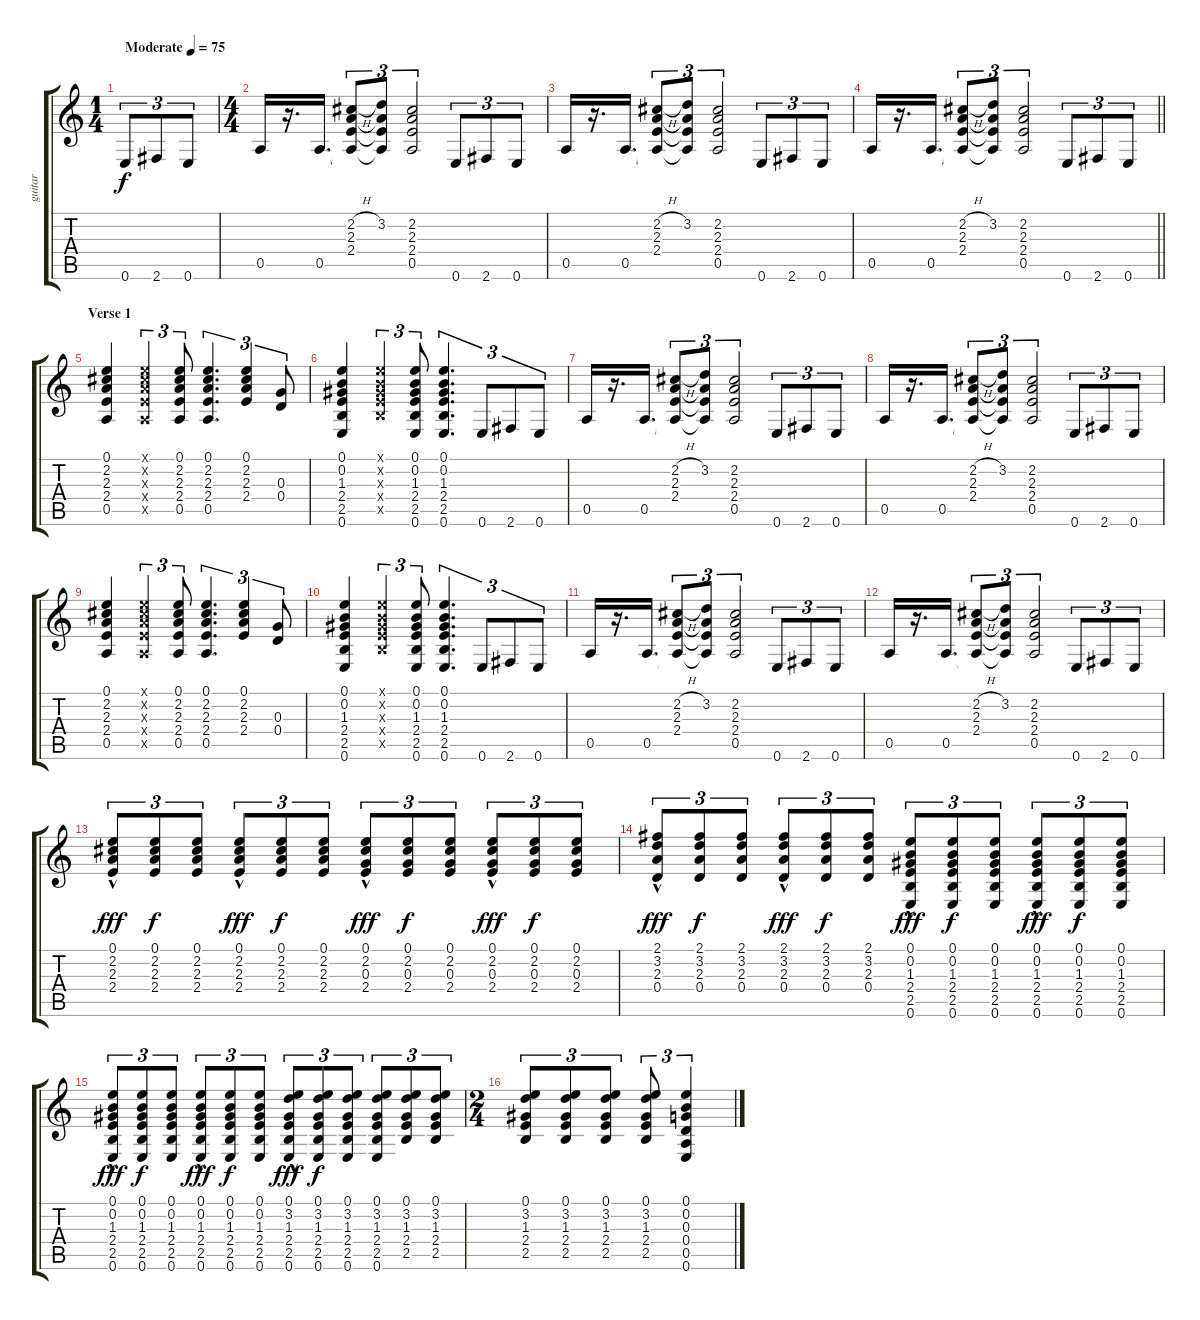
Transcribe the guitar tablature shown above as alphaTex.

\track ("guitar" "guitar") {instrument acousticguitarsteel}
\staff {score tabs}
\tuning (E4 B3 G3 D3 A2 E2) {hide}
\ts (1 4)
\tempo (75 "Moderate")
\clef g2
\ks c
0.6.8{tu (3 2) dy f instrument acousticguitarsteel} 2.6.8{tu (3 2)} 0.6.8{tu (3 2)} |
\ts (4 4)
0.5.16 r.16{d} 0.5.16{d} (2.2{h} 2.3 2.4 0.5{t}).8{tu (3 2)} (3.2 2.3{t} 2.4{t} 0.5{t}).8{tu (3 2)} (2.2 2.3 2.4 0.5).2{tu (3 2)} 0.6.8{tu (3 2)} 2.6.8{tu (3 2)} 0.6.8{tu (3 2)} |
0.5.16 r.16{d} 0.5.16{d} (2.2{h} 2.3 2.4 0.5{t}).8{tu (3 2)} (3.2 2.3{t} 2.4{t} 0.5{t}).8{tu (3 2)} (2.2 2.3 2.4 0.5).2{tu (3 2)} 0.6.8{tu (3 2)} 2.6.8{tu (3 2)} 0.6.8{tu (3 2)} |
\barLineRight lightlight
0.5.16 r.16{d} 0.5.16{d} (2.2{h} 2.3 2.4 0.5{t}).8{tu (3 2)} (3.2 2.3{t} 2.4{t} 0.5{t}).8{tu (3 2)} (2.2 2.3 2.4 0.5).2{tu (3 2)} 0.6.8{tu (3 2)} 2.6.8{tu (3 2)} 0.6.8{tu (3 2)} |
\section ("" "Verse 1")
(0.1 2.2 2.3 2.4 0.5).4 (0.1{x} 2.2{x} 2.3{x} 2.4{x} 0.5{x}).4{tu (3 2)} (0.1 2.2 2.3 2.4 0.5).8{tu (3 2)} (0.1 2.2 2.3 2.4 0.5).4{d tu (3 2)} (0.1 2.2 2.3 2.4).4{tu (3 2)} (0.3 0.4).8{tu (3 2)} |
(0.1 0.2 1.3 2.4 2.5 0.6).4 (0.1{x} 0.2{x} 1.3{x} 2.4{x} 2.5{x}).4{tu (3 2)} (0.1 0.2 1.3 2.4 2.5 0.6).8{tu (3 2)} (0.1 0.2 1.3 2.4 2.5 0.6).4{d tu (3 2)} 0.6.8{tu (3 2)} 2.6.8{tu (3 2)} 0.6.8{tu (3 2)} |
0.5.16 r.16{d} 0.5.16{d} (2.2{h} 2.3 2.4 0.5{t}).8{tu (3 2)} (3.2 2.3{t} 2.4{t} 0.5{t}).8{tu (3 2)} (2.2 2.3 2.4 0.5).2{tu (3 2)} 0.6.8{tu (3 2)} 2.6.8{tu (3 2)} 0.6.8{tu (3 2)} |
0.5.16 r.16{d} 0.5.16{d} (2.2{h} 2.3 2.4 0.5{t}).8{tu (3 2)} (3.2 2.3{t} 2.4{t} 0.5{t}).8{tu (3 2)} (2.2 2.3 2.4 0.5).2{tu (3 2)} 0.6.8{tu (3 2)} 2.6.8{tu (3 2)} 0.6.8{tu (3 2)} |
(0.1 2.2 2.3 2.4 0.5).4 (0.1{x} 2.2{x} 2.3{x} 2.4{x} 0.5{x}).4{tu (3 2)} (0.1 2.2 2.3 2.4 0.5).8{tu (3 2)} (0.1 2.2 2.3 2.4 0.5).4{d tu (3 2)} (0.1 2.2 2.3 2.4).4{tu (3 2)} (0.3 0.4).8{tu (3 2)} |
(0.1 0.2 1.3 2.4 2.5 0.6).4 (0.1{x} 0.2{x} 1.3{x} 2.4{x} 2.5{x}).4{tu (3 2)} (0.1 0.2 1.3 2.4 2.5 0.6).8{tu (3 2)} (0.1 0.2 1.3 2.4 2.5 0.6).4{d tu (3 2)} 0.6.8{tu (3 2)} 2.6.8{tu (3 2)} 0.6.8{tu (3 2)} |
0.5.16 r.16{d} 0.5.16{d} (2.2{h} 2.3 2.4 0.5{t}).8{tu (3 2)} (3.2 2.3{t} 2.4{t} 0.5{t}).8{tu (3 2)} (2.2 2.3 2.4 0.5).2{tu (3 2)} 0.6.8{tu (3 2)} 2.6.8{tu (3 2)} 0.6.8{tu (3 2)} |
0.5.16 r.16{d} 0.5.16{d} (2.2{h} 2.3 2.4 0.5{t}).8{tu (3 2)} (3.2 2.3{t} 2.4{t} 0.5{t}).8{tu (3 2)} (2.2 2.3 2.4 0.5).2{tu (3 2)} 0.6.8{tu (3 2)} 2.6.8{tu (3 2)} 0.6.8{tu (3 2)} |
(0.1{hac} 2.2{hac} 2.3{hac} 2.4{hac}).8{tu (3 2) dy fff} (0.1 2.2 2.3 2.4).8{tu (3 2) dy f} (0.1 2.2 2.3 2.4).8{tu (3 2)} (0.1{hac} 2.2{hac} 2.3{hac} 2.4{hac}).8{tu (3 2) dy fff} (0.1 2.2 2.3 2.4).8{tu (3 2) dy f} (0.1 2.2 2.3 2.4).8{tu (3 2)} (0.1{hac} 2.2{hac} 0.3{hac} 2.4{hac}).8{tu (3 2) dy fff} (0.1 2.2 0.3 2.4).8{tu (3 2) dy f} (0.1 2.2 0.3 2.4).8{tu (3 2)} (0.1{hac} 2.2{hac} 0.3{hac} 2.4{hac}).8{tu (3 2) dy fff} (0.1 2.2 0.3 2.4).8{tu (3 2) dy f} (0.1 2.2 0.3 2.4).8{tu (3 2)} |
(2.1{hac} 3.2{hac} 2.3{hac} 0.4{hac}).8{tu (3 2) dy fff} (2.1 3.2 2.3 0.4).8{tu (3 2) dy f} (2.1 3.2 2.3 0.4).8{tu (3 2)} (2.1{hac} 3.2{hac} 2.3{hac} 0.4{hac}).8{tu (3 2) dy fff} (2.1 3.2 2.3 0.4).8{tu (3 2) dy f} (2.1 3.2 2.3 0.4).8{tu (3 2)} (0.1{hac} 0.2{hac} 1.3{hac} 2.4{hac} 2.5{hac} 0.6{hac}).8{tu (3 2) dy fff} (0.1 0.2 1.3 2.4 2.5 0.6).8{tu (3 2) dy f} (0.1 0.2 1.3 2.4 2.5 0.6).8{tu (3 2)} (0.1{hac} 0.2{hac} 1.3{hac} 2.4{hac} 2.5{hac} 0.6{hac}).8{tu (3 2) dy fff} (0.1 0.2 1.3 2.4 2.5 0.6).8{tu (3 2) dy f} (0.1 0.2 1.3 2.4 2.5 0.6).8{tu (3 2)} |
(0.1{hac} 0.2{hac} 1.3{hac} 2.4{hac} 2.5{hac} 0.6{hac}).8{tu (3 2) dy fff} (0.1 0.2 1.3 2.4 2.5 0.6).8{tu (3 2) dy f} (0.1 0.2 1.3 2.4 2.5 0.6).8{tu (3 2)} (0.1{hac} 0.2{hac} 1.3{hac} 2.4{hac} 2.5{hac} 0.6{hac}).8{tu (3 2) dy fff} (0.1 0.2 1.3 2.4 2.5 0.6).8{tu (3 2) dy f} (0.1 0.2 1.3 2.4 2.5 0.6).8{tu (3 2)} (0.1{hac} 3.2{hac} 1.3{hac} 2.4{hac} 2.5{hac} 0.6{hac}).8{tu (3 2) dy fff} (0.1 3.2 1.3 2.4 2.5 0.6).8{tu (3 2) dy f volume 6} (0.1 3.2 1.3 2.4 2.5 0.6).8{tu (3 2) volume 7} (0.1 3.2 1.3 2.4 2.5 0.6).8{tu (3 2) volume 8} (0.1 3.2 1.3 2.4 2.5).8{tu (3 2) volume 9} (0.1 3.2 1.3 2.4 2.5).8{tu (3 2) volume 10} |
\ts (2 4)
(0.1 3.2 1.3 2.4 2.5).8{tu (3 2) volume 11} (0.1 3.2 1.3 2.4 2.5).8{tu (3 2) volume 12} (0.1 3.2 1.3 2.4 2.5).8{tu (3 2) volume 13} (0.1 3.2 1.3 2.4 2.5).8{tu (3 2) volume 14} (0.1 0.2 0.3 0.4 0.5 0.6).4{tu (3 2) volume 15}
